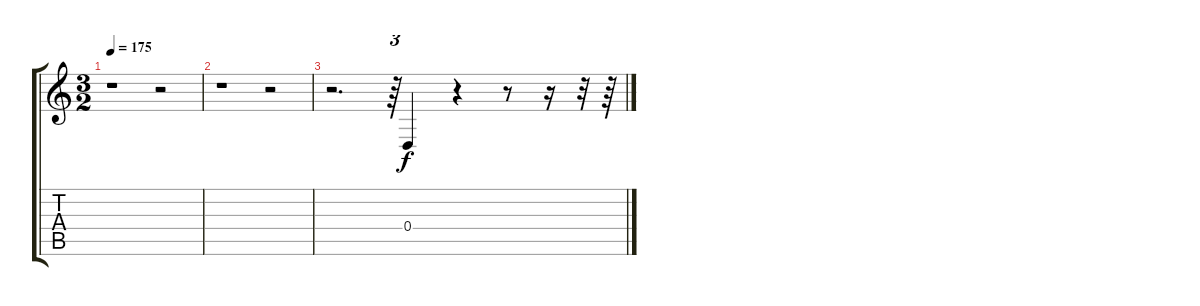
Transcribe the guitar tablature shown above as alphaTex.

\track "" {instrument stringensemble1}
\staff {score tabs}
\tuning (E4 B3 G3 D3 A2 E2) {hide}
\ts (3 2)
\tempo 175
\clef g2
\ks c
r.1{dy mp} r.2 |
r.1 r.2 |
r.2{d} r.64{tu (3 2)} 0.4.4{dy f volume 12} r.4 r.8 r.16 r.32 r.64
